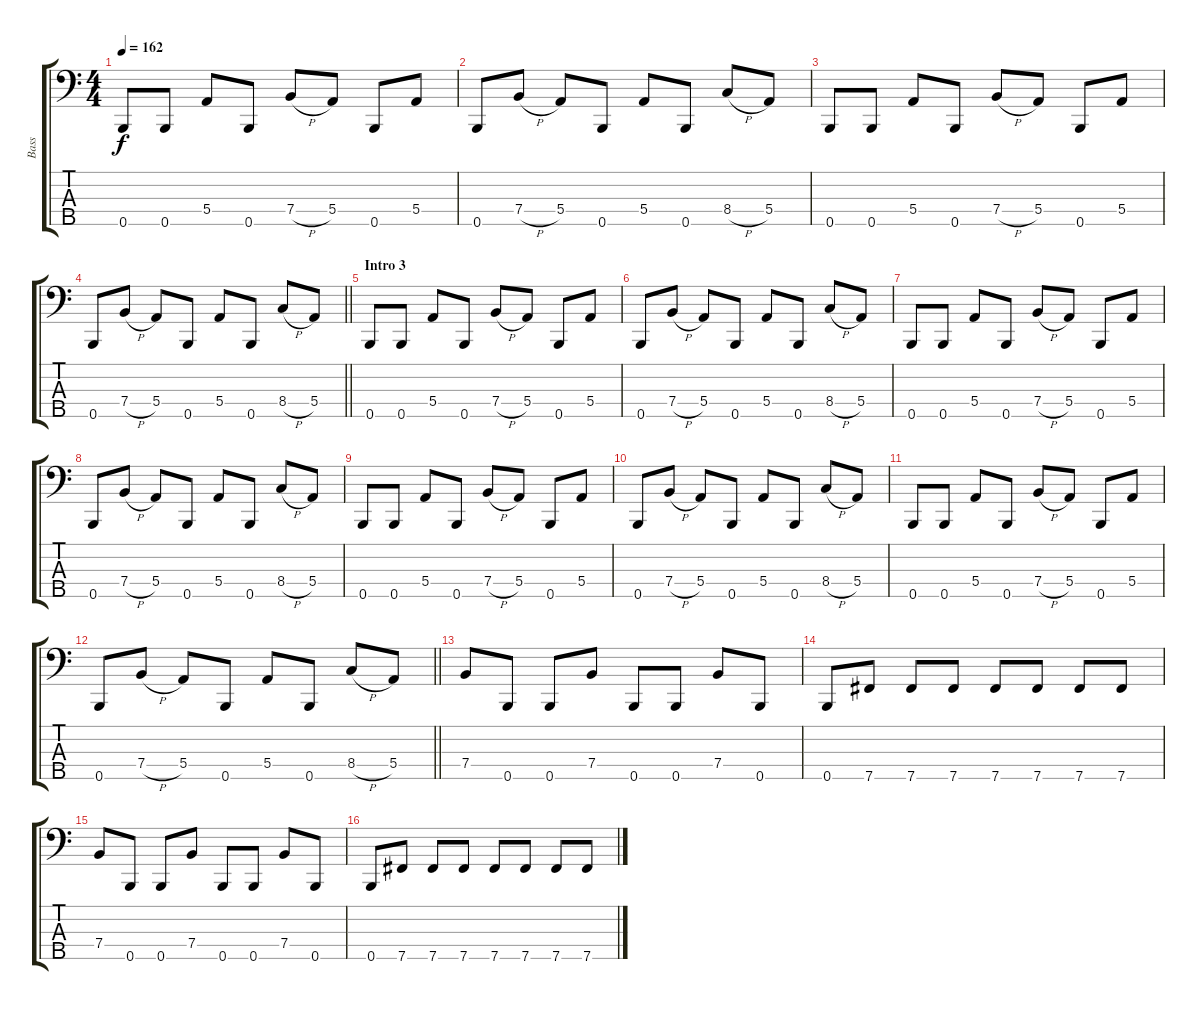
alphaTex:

\track ("Bass" "Bass") {instrument electricbassfinger}
\staff {score tabs}
\tuning (G2 D2 A1 E1 B0) {hide}
\ts (4 4)
\tempo 162
\clef f4
\ks c
0.5.8{dy f} 0.5.8 5.4.8 0.5.8 7.4{h}.8 5.4.8 0.5.8 5.4.8 |
0.5.8 7.4{h}.8 5.4.8 0.5.8 5.4.8 0.5.8 8.4{h}.8 5.4.8 |
0.5.8 0.5.8 5.4.8 0.5.8 7.4{h}.8 5.4.8 0.5.8 5.4.8 |
\barLineRight lightlight
0.5.8 7.4{h}.8 5.4.8 0.5.8 5.4.8 0.5.8 8.4{h}.8 5.4.8 |
\section ("" "Intro 3")
0.5.8 0.5.8 5.4.8 0.5.8 7.4{h}.8 5.4.8 0.5.8 5.4.8 |
0.5.8 7.4{h}.8 5.4.8 0.5.8 5.4.8 0.5.8 8.4{h}.8 5.4.8 |
0.5.8 0.5.8 5.4.8 0.5.8 7.4{h}.8 5.4.8 0.5.8 5.4.8 |
0.5.8 7.4{h}.8 5.4.8 0.5.8 5.4.8 0.5.8 8.4{h}.8 5.4.8 |
0.5.8 0.5.8 5.4.8 0.5.8 7.4{h}.8 5.4.8 0.5.8 5.4.8 |
0.5.8 7.4{h}.8 5.4.8 0.5.8 5.4.8 0.5.8 8.4{h}.8 5.4.8 |
0.5.8 0.5.8 5.4.8 0.5.8 7.4{h}.8 5.4.8 0.5.8 5.4.8 |
\barLineRight lightlight
0.5.8 7.4{h}.8 5.4.8 0.5.8 5.4.8 0.5.8 8.4{h}.8 5.4.8 |
\section ("" "")
7.4.8 0.5.8 0.5.8 7.4.8 0.5.8 0.5.8 7.4.8 0.5.8 |
0.5.8 7.5.8 7.5.8 7.5.8 7.5.8 7.5.8 7.5.8 7.5.8 |
7.4.8 0.5.8 0.5.8 7.4.8 0.5.8 0.5.8 7.4.8 0.5.8 |
0.5.8 7.5.8 7.5.8 7.5.8 7.5.8 7.5.8 7.5.8 7.5.8
